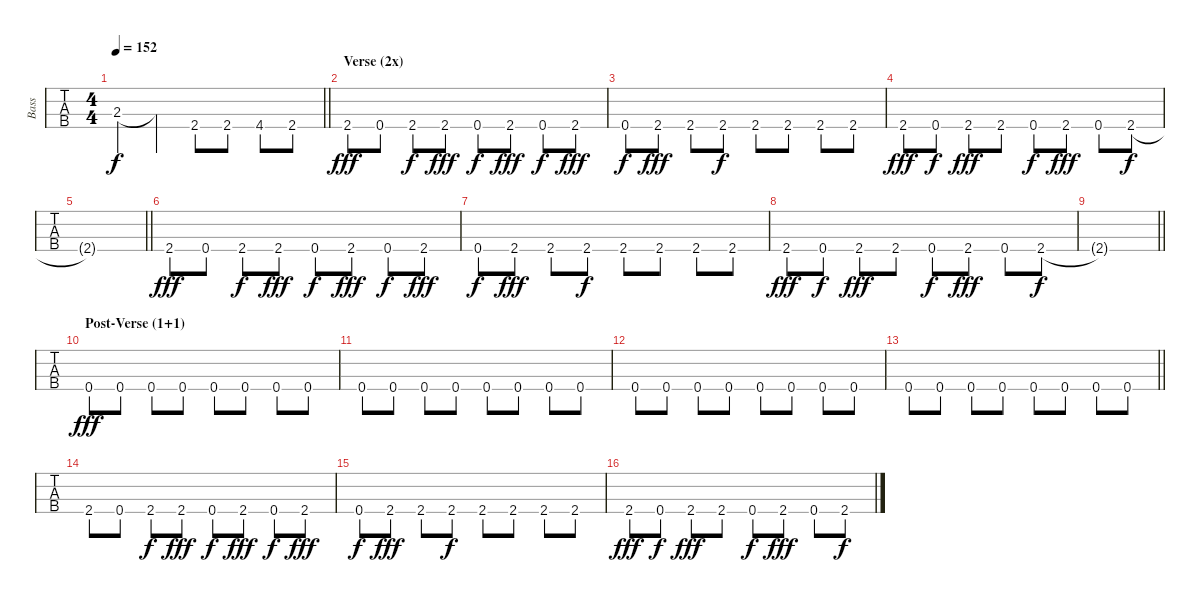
\track ("Bass" "Bass") {instrument electricbasspick}
\staff {tabs}
\tuning (G2 D2 A1 E1) {hide}
\ts (4 4)
\tempo 152
\clef f4
\barLineRight lightlight
\ks c
2.3{t}.4{dy f} 2.3{t}.4 2.4.8 2.4.8 4.4.8 2.4.8 |
\section ("" "Verse (2x)")
2.4.8{dy fff} 0.4.8 2.4.8{dy f} 2.4.8{dy fff} 0.4.8{dy f} 2.4.8{dy fff} 0.4.8{dy f} 2.4.8{dy fff} |
0.4.8{dy f} 2.4.8{dy fff} 2.4.8 2.4.8{dy f} 2.4.8 2.4.8 2.4.8 2.4.8 |
2.4.8{dy fff} 0.4.8{dy f} 2.4.8{dy fff} 2.4.8 0.4.8{dy f} 2.4.8{dy fff} 0.4.8 2.4.8{dy f} |
\barLineRight lightlight
2.4{t}.1 |
2.4.8{dy fff} 0.4.8 2.4.8{dy f} 2.4.8{dy fff} 0.4.8{dy f} 2.4.8{dy fff} 0.4.8{dy f} 2.4.8{dy fff} |
0.4.8{dy f} 2.4.8{dy fff} 2.4.8 2.4.8{dy f} 2.4.8 2.4.8 2.4.8 2.4.8 |
2.4.8{dy fff} 0.4.8{dy f} 2.4.8{dy fff} 2.4.8 0.4.8{dy f} 2.4.8{dy fff} 0.4.8 2.4.8{dy f} |
\barLineRight lightlight
2.4{t}.1 |
\section ("" "Post-Verse (1+1)")
0.4.8{dy fff} 0.4.8 0.4.8 0.4.8 0.4.8 0.4.8 0.4.8 0.4.8 |
0.4.8 0.4.8 0.4.8 0.4.8 0.4.8 0.4.8 0.4.8 0.4.8 |
0.4.8 0.4.8 0.4.8 0.4.8 0.4.8 0.4.8 0.4.8 0.4.8 |
\barLineRight lightlight
0.4.8 0.4.8 0.4.8 0.4.8 0.4.8 0.4.8 0.4.8 0.4.8 |
2.4.8 0.4.8 2.4.8{dy f} 2.4.8{dy fff} 0.4.8{dy f} 2.4.8{dy fff} 0.4.8{dy f} 2.4.8{dy fff} |
0.4.8{dy f} 2.4.8{dy fff} 2.4.8 2.4.8{dy f} 2.4.8 2.4.8 2.4.8 2.4.8 |
2.4.8{dy fff} 0.4.8{dy f} 2.4.8{dy fff} 2.4.8 0.4.8{dy f} 2.4.8{dy fff} 0.4.8 2.4.8{dy f}
